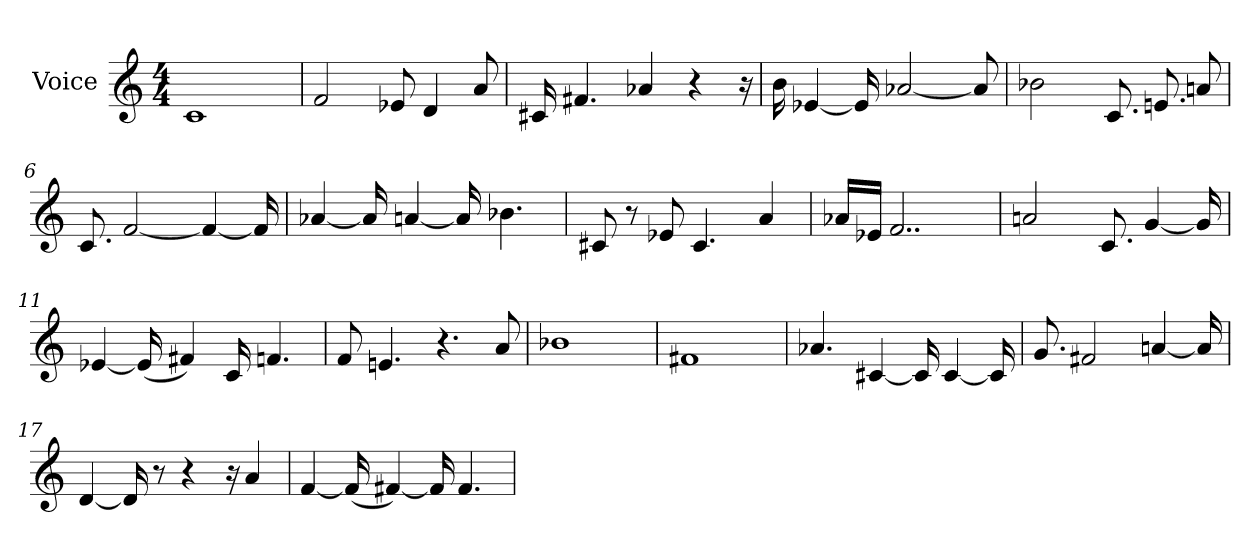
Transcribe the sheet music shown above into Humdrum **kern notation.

**kern
*part1
*staff1
*I"Voice
*I'Voice
*clefG2
*M4/4
=1
1c
=2
2f/
8e-X/
4d/
8a/
=3
16c#X/
4.f#X/
4a-X/
4r
16ra
=4
16b\
[<4e-X/
16e-/]
[<2a-X/
8a-/]
=5
2b-X\
8.c/
8.en/
8an/
=6
8.c/
[<2f/
4f/_
16f/]
=7
[<4a-X/
16a-/]
[<4an/
16a/]
4.b-X\
!!LO:LB:g=z
=8
8c#X/
8r
8e-X/
4.c#/
4a/
=9
16a-X/LL
16e-X/JJ
2..f/
=10
2an/
8.c/
[<4g/
16g/]
=11
[<4e-X/
(<16e-/]
4f#X/)
16c/
4.fn/
=12
8f/
4.en/
4.r
8a/
=13
1b-X
=14
1f#X
!!LO:LB:g=z
=15
4.a-X/
[<4c#X/
16c#/]
[<4c#/
16c#/]
=16
8.g/
2f#X/
[<4an/
16a/]
=17
[<4d/
16d/]
8r
4r
16ra
4a/
=18
[<4f/
(>16f/]
[<4f#X/)
16f#/]
4.f#/
=
*-
